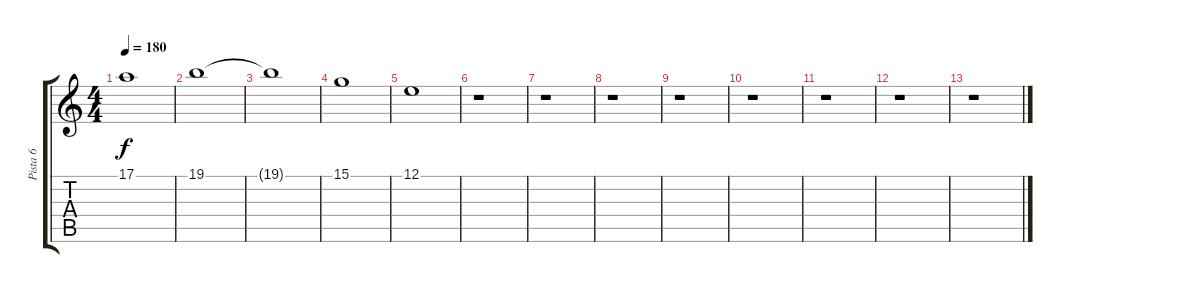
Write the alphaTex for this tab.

\track ("Pista 6" "Pista 6") {instrument rockorgan}
\staff {score tabs}
\tuning (E4 B3 G3 D3 A2 E2) {hide}
\ts (4 4)
\tempo 180
\clef g2
\ks c
17.1.1{dy f} |
19.1.1 |
19.1{t}.1 |
15.1.1 |
12.1.1 |
r.1 |
r.1 |
r.1 |
r.1 |
r.1 |
r.1 |
r.1 |
r.1
